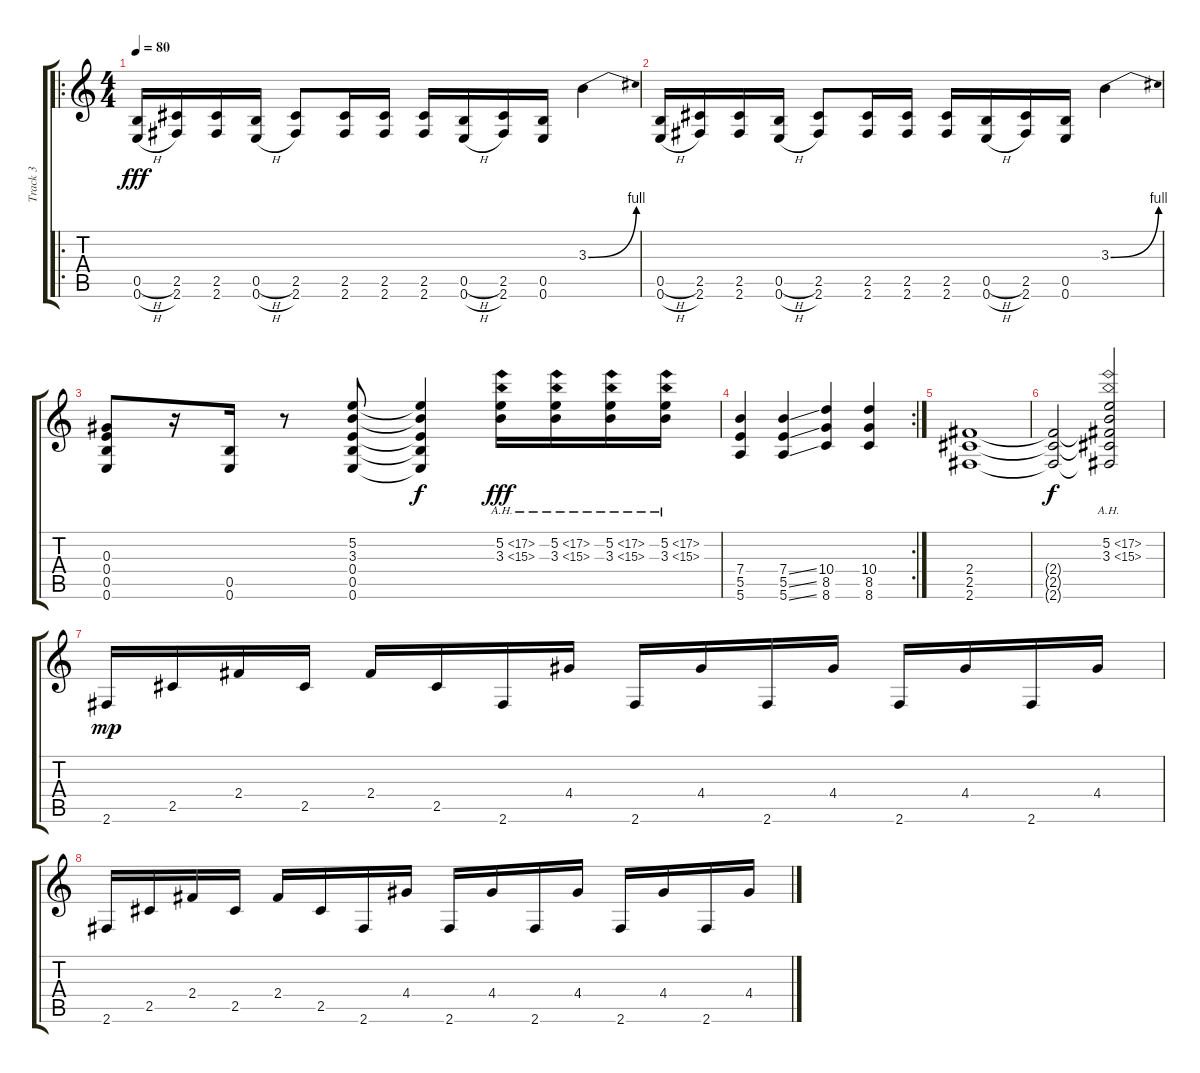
\track ("Track 3" "Track 3") {instrument distortionguitar}
\staff {score tabs}
\tuning (E4 B3 Ab3 E3 B2 E2) {hide}
\ro
\ts (4 4)
\tempo 80
\clef g2
\ks c
(0.5{h} 0.6{h}).16{dy fff} (2.5 2.6).16 (2.5 2.6).16 (0.5{h} 0.6{h}).16 (2.5 2.6).8 (2.5 2.6).16 (2.5 2.6).16 (2.5 2.6).16 (0.5{h} 0.6{h}).16 (2.5 2.6).16 (0.5 0.6).16 3.3{be (bend 0 0 60 4)}.4 |
(0.5{h} 0.6{h}).16 (2.5 2.6).16 (2.5 2.6).16 (0.5{h} 0.6{h}).16 (2.5 2.6).8 (2.5 2.6).16 (2.5 2.6).16 (2.5 2.6).16 (0.5{h} 0.6{h}).16 (2.5 2.6).16 (0.5 0.6).16 3.3{be (bend 0 0 60 4)}.4 |
(0.3 0.4 0.5 0.6).8 r.16 (0.5 0.6).16 r.8 (5.2 3.3 0.4 0.5 0.6).8 (5.2{t} 3.3{t} 0.4{t} 0.5{t} 0.6{t}).4{dy f} (5.2{ah 12} 3.3{ah 12}).16{dy fff} (5.2{ah 12} 3.3{ah 12}).16 (5.2{ah 12} 3.3{ah 12}).16 (5.2{ah 12} 3.3{ah 12}).16 |
\rc 2
(7.4 5.5 5.6).4 (7.4{ss} 5.5{ss} 5.6{ss}).4 (10.4 8.5 8.6).4 (10.4 8.5 8.6).4 |
(2.4 2.5 2.6).1 |
(2.4{t} 2.5{t} 2.6{t}).2{dy f} (5.2{ah 12} 3.3{ah 12} 2.4{t} 2.5{t} 2.6{t}).2 |
2.6.16{dy mp} 2.5.16 2.4.16 2.5.16 2.4.16 2.5.16 2.6.16 4.4.16 2.6.16 4.4.16 2.6.16 4.4.16 2.6.16 4.4.16 2.6.16 4.4.16 |
2.6.16 2.5.16 2.4.16 2.5.16 2.4.16 2.5.16 2.6.16 4.4.16 2.6.16 4.4.16 2.6.16 4.4.16 2.6.16 4.4.16 2.6.16 4.4.16
